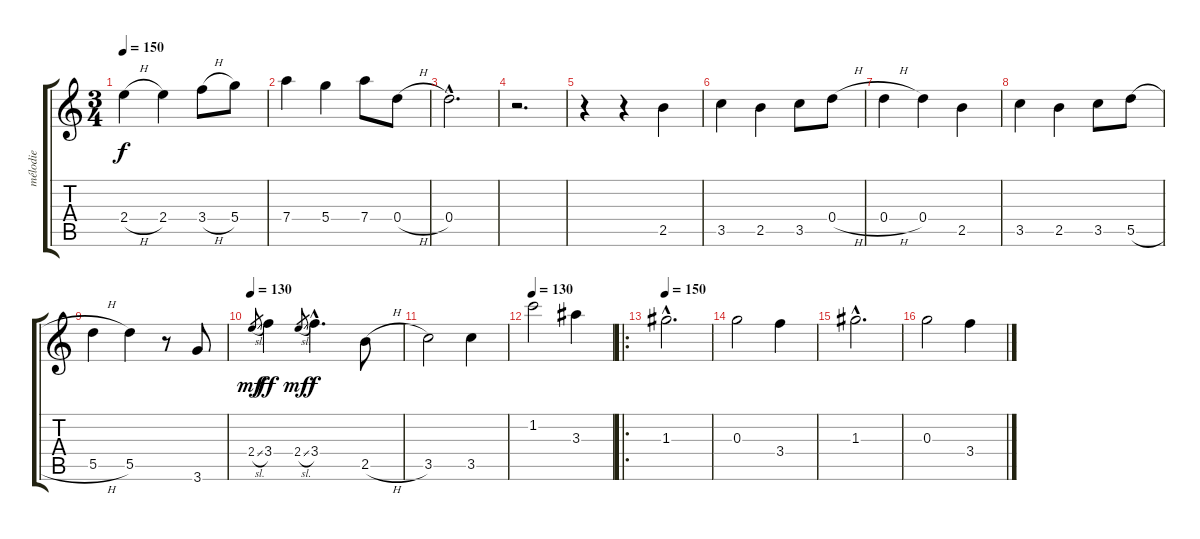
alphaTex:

\track ("mélodie" "mélodie") {instrument acousticguitarnylon}
\staff {score tabs}
\tuning (E5 B4 G4 D4 A3 E3) {hide}
\ts (3 4)
\tempo 150
\clef g2
\ks c
2.4{h}.4{dy f} 2.4.4 3.4{h}.8 5.4.8 |
7.4.4 5.4.4 7.4.8 0.4{h}.8 |
0.4{hac}.2{d} |
r.2{d} |
r.4 r.4 2.5.4 |
3.5.4 2.5.4 3.5.8 0.4{h}.8 |
0.4{h}.4 0.4.4 2.5.4 |
3.5.4 2.5.4 3.5.8 5.5{h}.8 |
5.5{h}.4 5.5.4 r.8 3.6.8 |
\tempo 130
2.4{sl}.8{gr dy mf} 3.4.4{dy ff} 2.4{sl}.8{gr dy mf} 3.4{hac}.4{d dy f} 2.5{h}.8 |
3.5.2 3.5.4 |
\tempo 130
1.2.2 3.3.4 |
\ro
\tempo 150
1.3{hac}.2{d} |
0.3.2 3.4.4 |
1.3{hac}.2{d} |
0.3.2 3.4.4
